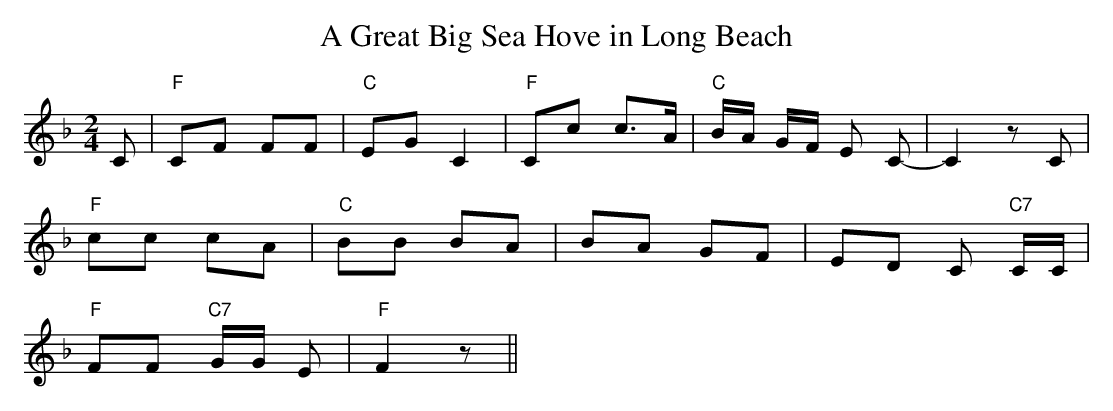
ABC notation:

X:1
T:A Great Big Sea Hove in Long Beach
M:2/4
L:1/8
K:F             %transposed from G
C| "F"CF FF| "C"EG C2| "F"Cc c3/2A/2| "C"B/2A/2 G/2F/2 E C-|C2zC|
"F"cc cA| "C"BB BA|BA GF| ED C "C7"C/2C/2|
"F"FF "C7"G/2G/2 E|"F"F2 z||
